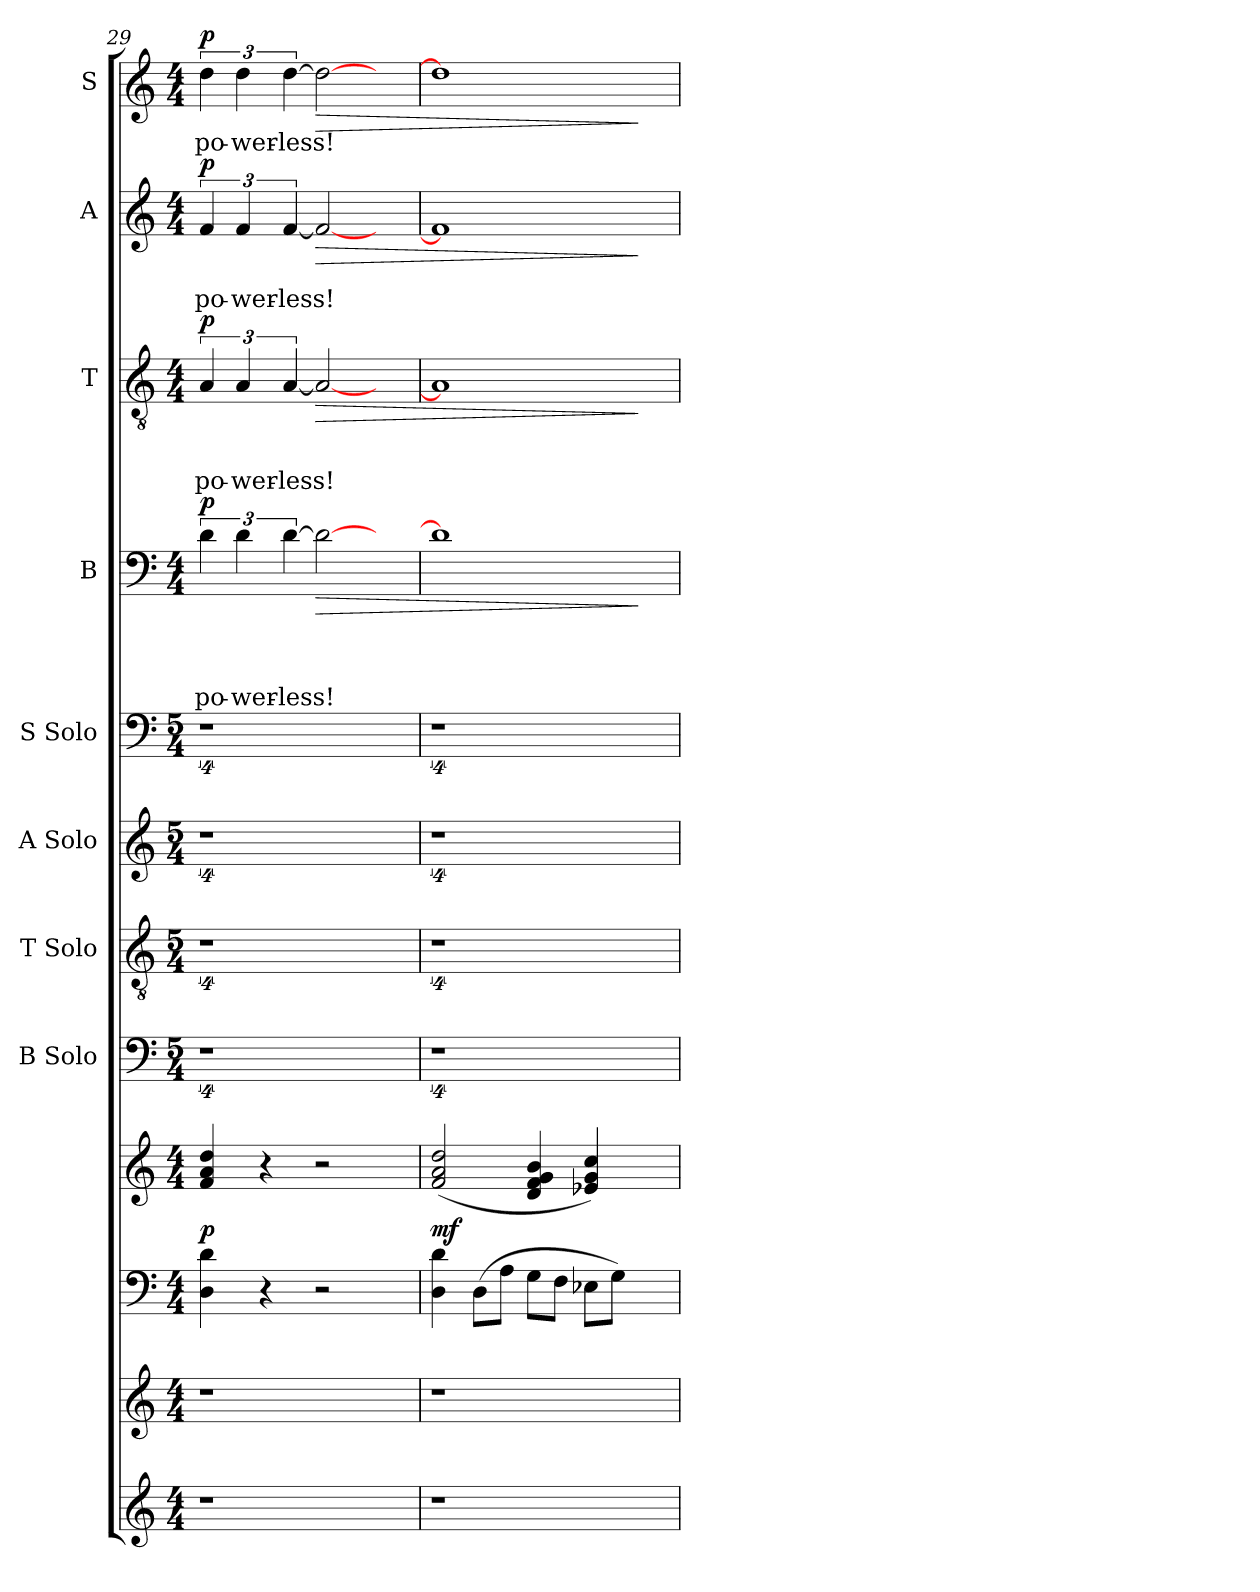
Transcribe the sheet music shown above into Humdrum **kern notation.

**kern	**kern	**kern	**dynam	**kern	**kern	**kern	**kern	**kern	**kern	**text	**text	**text	**text	**dynam	**kern	**text	**text	**text	**dynam	**kern	**text	**text	**dynam	**kern	**text	**dynam
*part12	*part11	*part10	*part10	*part9	*part8	*part7	*part6	*part5	*part4	*part4	*part4	*part4	*part4	*part4	*part3	*part3	*part3	*part3	*part3	*part2	*part2	*part2	*part2	*part1	*part1	*part1
*staff12	*staff11	*staff10	*staff10	*staff9	*staff8	*staff7	*staff6	*staff5	*staff4	*staff4	*staff4	*staff4	*staff4	*staff4	*staff3	*staff3	*staff3	*staff3	*staff3	*staff2	*staff2	*staff2	*staff2	*staff1	*staff1	*staff1
*	*	*	*	*	*I"B Solo	*I"T Solo	*I"A Solo	*I"S Solo	*I"B	*	*	*	*	*	*I"T	*	*	*	*	*I"A	*	*	*	*I"S	*	*
*clefG2	*clefG2	*clefF4	*	*clefG2	*clefF4	*clefGv2	*clefG2	*clefF4	*clefF4	*	*	*	*	*	*clefGv2	*	*	*	*	*clefG2	*	*	*	*clefG2	*	*
*k[]	*k[]	*k[]	*	*k[]	*k[]	*k[]	*k[]	*k[]	*k[]	*	*	*	*	*	*k[]	*	*	*	*	*k[]	*	*	*	*k[]	*	*
*C:	*C:	*C:	*	*C:	*C:	*C:	*C:	*C:	*C:	*	*	*	*	*	*C:	*	*	*	*	*C:	*	*	*	*C:	*	*
*M4/4	*M4/4	*M4/4	*	*M4/4	*M5/4	*M5/4	*M5/4	*M5/4	*M4/4	*	*	*	*	*	*M4/4	*	*	*	*	*M4/4	*	*	*	*M4/4	*	*
=29	=29	=29	=29	=29	=29	=29	=29	=29	=29	=29	=29	=29	=29	=29	=29	=29	=29	=29	=29	=29	=29	=29	=29	=29	=29	=29
!	!	!	!LO:DY:a	!	!	!	!	!	!	!	!	!	!LO:LY:b	!LO:DY:a	!	!	!	!LO:LY:b	!LO:DY:a	!	!	!LO:LY:b	!LO:DY:a	!	!LO:LY:b	!LO:DY:a
1r	1r	4D\ 4d\	p	4f/ 4a/ 4dd/	4%5r	4%5r	4%5r	4%5r	6d\	.	.	.	po-	p	6A/	.	.	po-	p	6f/	.	po-	p	6dd\	po-	p
!	!	!	!	!	!	!	!	!	!	!	!	!	!LO:LY:b	!	!	!	!	!LO:LY:b	!	!	!	!LO:LY:b	!	!	!LO:LY:b	!
.	.	.	.	.	.	.	.	.	6d\	.	.	.	-wer-	.	6A/	.	.	-wer-	.	6f/	.	-wer-	.	6dd\	-wer-	.
.	.	4r	.	4r	.	.	.	.	.	.	.	.	.	.	.	.	.	.	.	.	.	.	.	.	.	.
!	!	!	!	!	!	!	!	!	!	!	!	!	!LO:LY:b	!	!	!	!	!LO:LY:b	!	!	!	!LO:LY:b	!	!	!LO:LY:b	!
.	.	.	.	.	.	.	.	.	[>6d\	.	.	.	-less!	.	[<6A/	.	.	-less!	.	[<6f/	.	-less!	.	[>6dd\	-less!	.
!	!	!	!	!	!	!	!	!	!	!	!	!	!	!LO:HP:b	!	!	!	!	!LO:HP:b	!	!	!	!LO:HP:b	!	!	!LO:HP:b
.	.	2r	.	2r	.	.	.	.	2d\_	.	.	.	.	>	2A/_	.	.	.	>	2f/_	.	.	>	2dd\_	.	>
4ryy	4ryy	4ryy	.	4ryy	.	.	.	.	4ryy	.	.	.	.	.	4ryy	.	.	.	.	4ryy	.	.	.	4ryy	.	.
=30	=30	=30	=30	=30	=30	=30	=30	=30	=30	=30	=30	=30	=30	=30	=30	=30	=30	=30	=30	=30	=30	=30	=30	=30	=30	=30
!	!	!	!LO:DY:a	!	!	!	!	!	!	!	!	!	!	!	!	!	!	!	!	!	!	!	!	!	!	!
1r	1r	4D\ 4d\	mf	(<2f/ 2a/ 2dd/	4%5r	4%5r	4%5r	4%5r	1d]	.	.	.	.	.	1A]	.	.	.	.	1f]	.	.	.	1dd]	.	.
.	.	(>8D\L	.	.	.	.	.	.	.	.	.	.	.	.	.	.	.	.	.	.	.	.	.	.	.	.
.	.	8A\J	.	.	.	.	.	.	.	.	.	.	.	.	.	.	.	.	.	.	.	.	.	.	.	.
.	.	8G\L	.	4d/ 4f/ 4g/ 4b/	.	.	.	.	.	.	.	.	.	.	.	.	.	.	.	.	.	.	.	.	.	.
.	.	8F\J	.	.	.	.	.	.	.	.	.	.	.	.	.	.	.	.	.	.	.	.	.	.	.	.
.	.	8E-X\L	.	4e-X/ 4g/ 4cc/)	.	.	.	.	.	.	.	.	.	.	.	.	.	.	.	.	.	.	.	.	.	.
.	.	8G\J)	.	.	.	.	.	.	.	.	.	.	.	.	.	.	.	.	.	.	.	.	.	.	.	.
4ryy	4ryy	4ryy	.	4ryy	.	.	.	.	4ryy	.	.	.	.	]	4ryy	.	.	.	]	4ryy	.	.	]	4ryy	.	]
=!	=!	=!	=!	=!	=!	=!	=!	=!	=!	=!	=!	=!	=!	=!	=!	=!	=!	=!	=!	=!	=!	=!	=!	=!	=!	=!
*-	*-	*-	*-	*-	*-	*-	*-	*-	*-	*-	*-	*-	*-	*-	*-	*-	*-	*-	*-	*-	*-	*-	*-	*-	*-	*-
